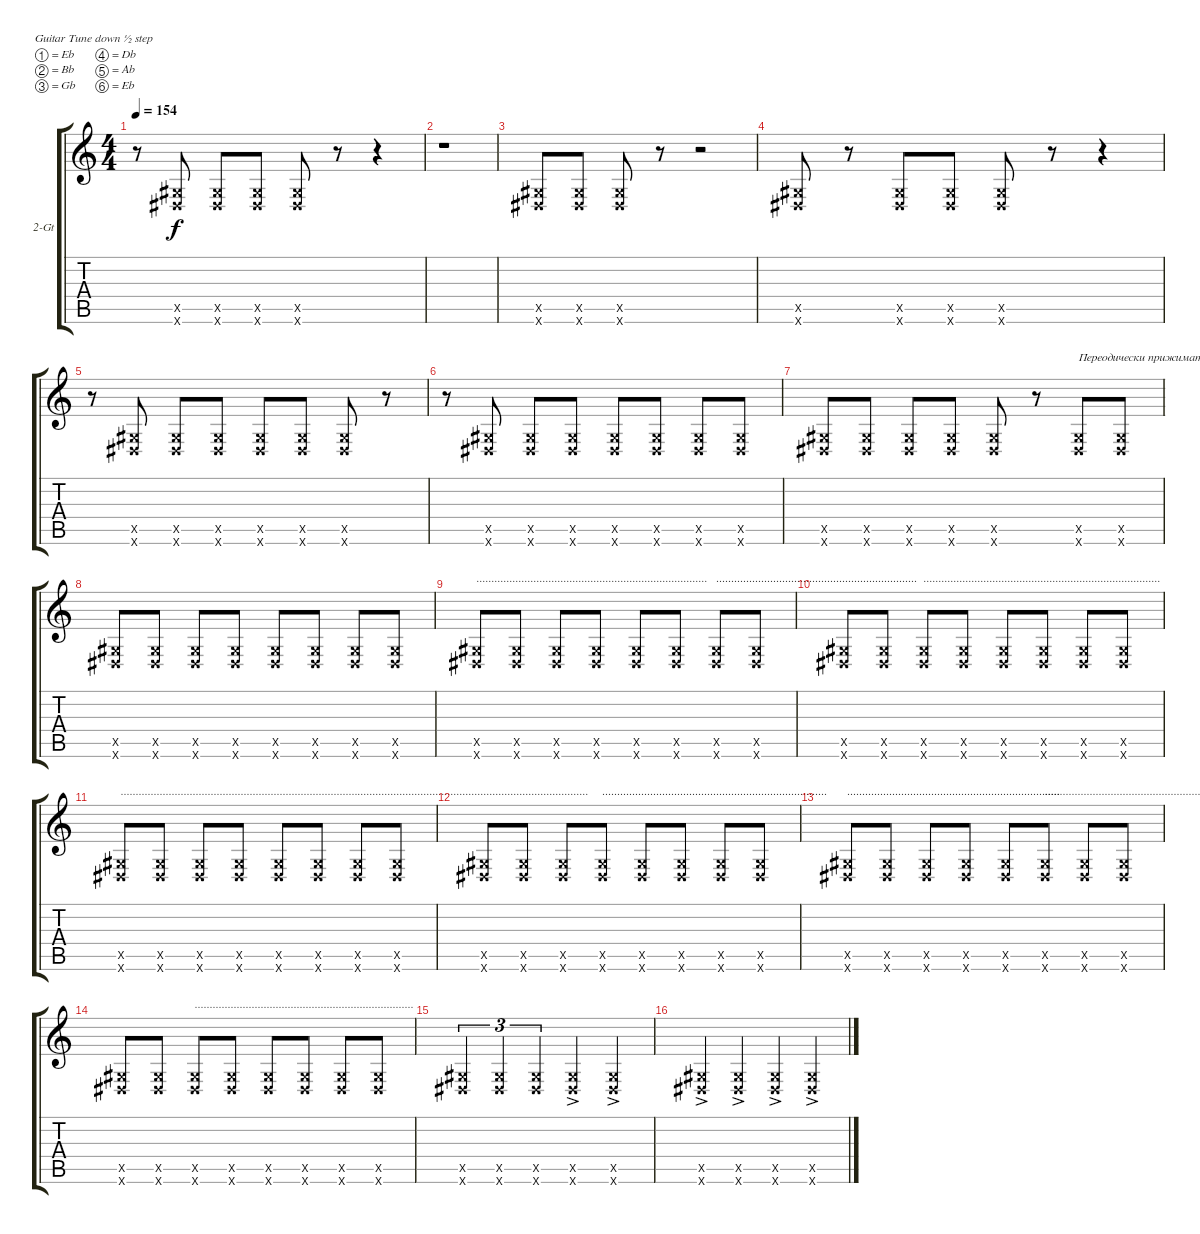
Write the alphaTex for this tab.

\defaultSystemsLayout 4
\bracketExtendMode groupsimilarinstruments
\firstSystemTrackNameOrientation horizontal
\otherSystemsTrackNameOrientation horizontal
\track ("2 Guitar" "2-Gt") {instrument distortionguitar}
\staff {score tabs}
\tuning (Eb4 Bb3 Gb3 Db3 Ab2 Eb2)
\ts (4 4)
\tempo 154
\clef g2
\scale
1.03909
\ks c
r.8{dy f} (0.6{x} 0.5{x}).8 (0.6{x} 0.5{x}).8 (0.6{x} 0.5{x}).8 (0.6{x} 0.5{x}).8 r.8 r.4 |
\scale
0.960908 r.1 |
\scale
1.03909 (0.6{x} 0.5{x}).8 (0.6{x} 0.5{x}).8 (0.6{x} 0.5{x}).8 r.8 r.2 |
\scale
0.960908 (0.6{x} 0.5{x}).8 r.8 (0.6{x} 0.5{x}).8 (0.6{x} 0.5{x}).8 (0.6{x} 0.5{x}).8 r.8 r.4 |
\scale
1.03909 r.8 (0.6{x} 0.5{x}).8 (0.6{x} 0.5{x}).8 (0.6{x} 0.5{x}).8 (0.6{x} 0.5{x}).8 (0.6{x} 0.5{x}).8 (0.6{x} 0.5{x}).8 r.8 |
\scale
0.960908 r.8 (0.6{x} 0.5{x}).8 (0.6{x} 0.5{x}).8 (0.6{x} 0.5{x}).8 (0.6{x} 0.5{x}).8 (0.6{x} 0.5{x}).8 (0.6{x} 0.5{x}).8 (0.6{x} 0.5{x}).8 |
\scale
1.03909 (0.6{x} 0.5{x}).8 (0.6{x} 0.5{x}).8 (0.6{x} 0.5{x}).8 (0.6{x} 0.5{x}).8 (0.6{x} 0.5{x}).8 r.8 (0.6{x} 0.5{x}).8{txt "Переодически прижимать струну к звукоснимателю.............................................................................."} (0.6{x} 0.5{x}).8 |
\scale
0.960908 (0.6{x} 0.5{x}).8 (0.6{x} 0.5{x}).8 (0.6{x} 0.5{x}).8 (0.6{x} 0.5{x}).8 (0.6{x} 0.5{x}).8 (0.6{x} 0.5{x}).8 (0.6{x} 0.5{x}).8 (0.6{x} 0.5{x}).8 |
\scale
1.03909 (0.6{x} 0.5{x}).8{txt "............................................................................."} (0.6{x} 0.5{x}).8 (0.6{x} 0.5{x}).8 (0.6{x} 0.5{x}).8 (0.6{x} 0.5{x}).8 (0.6{x} 0.5{x}).8 (0.6{x} 0.5{x}).8{txt "..................................................................."} (0.6{x} 0.5{x}).8 |
\scale
0.960908 (0.6{x} 0.5{x}).8 (0.6{x} 0.5{x}).8 (0.6{x} 0.5{x}).8{txt "..............................................................................."} (0.6{x} 0.5{x}).8 (0.6{x} 0.5{x}).8 (0.6{x} 0.5{x}).8 (0.6{x} 0.5{x}).8 (0.6{x} 0.5{x}).8 |
\scale
1.03909 (0.6{x} 0.5{x}).8{txt "..............................................................................."} (0.6{x} 0.5{x}).8 (0.6{x} 0.5{x}).8 (0.6{x} 0.5{x}).8 (0.6{x} 0.5{x}).8 (0.6{x} 0.5{x}).8 (0.6{x} 0.5{x}).8{txt "............................................................................."} (0.6{x} 0.5{x}).8 |
\scale
0.960908 (0.6{x} 0.5{x}).8 (0.6{x} 0.5{x}).8 (0.6{x} 0.5{x}).8 (0.6{x} 0.5{x}).8{txt "..........................................................................."} (0.6{x} 0.5{x}).8 (0.6{x} 0.5{x}).8 (0.6{x} 0.5{x}).8 (0.6{x} 0.5{x}).8 |
\scale
1.03909 (0.6{x} 0.5{x}).8{txt "......................................................................."} (0.6{x} 0.5{x}).8 (0.6{x} 0.5{x}).8 (0.6{x} 0.5{x}).8 (0.6{x} 0.5{x}).8 (0.6{x} 0.5{x}).8{txt "............................................................................"} (0.6{x} 0.5{x}).8 (0.6{x} 0.5{x}).8 |
\scale
0.960908 (0.6{x} 0.5{x}).8 (0.6{x} 0.5{x}).8 (0.6{x} 0.5{x}).8{txt "........................................................................."} (0.6{x} 0.5{x}).8 (0.6{x} 0.5{x}).8 (0.6{x} 0.5{x}).8 (0.6{x} 0.5{x}).8 (0.6{x} 0.5{x}).8 |
\scale
1.03909 (0.6{x} 0.5{x}).4{tu (3 2)} (0.6{x} 0.5{x}).4{tu (3 2)} (0.6{x} 0.5{x}).4{tu (3 2)} (0.6{ac x} 0.5{ac x}).4 (0.6{ac x} 0.5{ac x}).4 |
\scale
0.960908 (0.6{ac x} 0.5{ac x}).4 (0.6{ac x} 0.5{ac x}).4 (0.6{ac x} 0.5{ac x}).4 (0.6{ac x} 0.5{ac x}).4
